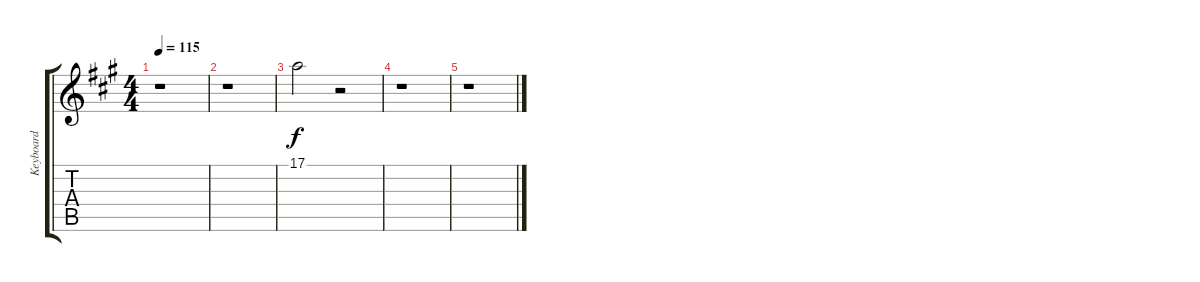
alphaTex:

\track ("Keyboard" "Keyboard") {instrument pad5bowed}
\staff {score tabs}
\tuning (E4 B3 G3 D3 A2 E2) {hide}
\ts (4 4)
\tempo 115
\clef g2
\ks f#minor
r.1{dy f} |
r.1 |
17.1.2{volume 12} r.2 |
r.1 |
r.1
